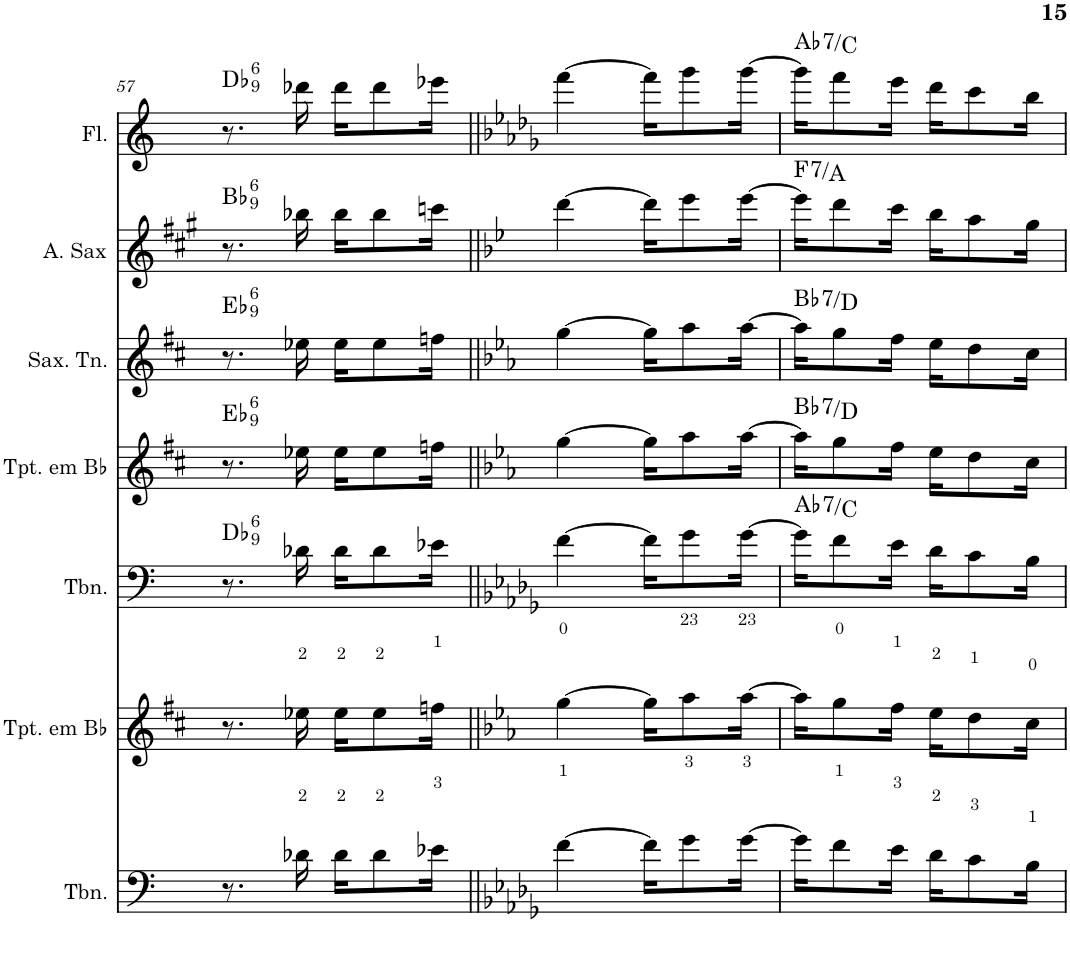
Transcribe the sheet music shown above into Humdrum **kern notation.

**kern	**kern	**kern	**harte	**kern	**harte	**kern	**harte	**kern	**harte	**kern	**harte
*part7	*part6	*part5	*part5	*part4	*part4	*part3	*part3	*part2	*part2	*part1	*part1
*staff7	*staff6	*staff5	*	*staff4	*	*staff3	*	*staff2	*	*staff1	*
*I"Trombone	*I"Trompete em Bb	*I"Trombone	*	*I"Trompete em Bb	*	*I"Saxofone Tenor	*	*I"Saxofone Alto	*	*I"Flauta Transversal	*
*I'Tbn.	*I'Tpt. em Bb	*I'Tbn.	*	*I'Tpt. em Bb	*	*I'Sax. Tn.	*	*	*	*I'Fl.	*
!!LO:PB:g=z
*clefF4	*clefG2	*clefF4	*	*clefG2	*	*clefG2	*	*clefG2	*	*clefG2	*
*	*Trd1c2	*	*	*Trd1c2	*	*Trd8c14	*	*Trd5c9	*	*	*
*k[]	*k[f#c#]	*k[]	*	*k[f#c#]	*	*k[f#c#]	*	*k[f#c#g#]	*	*k[]	*
*M2/4	*M2/4	*M2/4	*	*M2/4	*	*M2/4	*	*M2/4	*	*M2/4	*
=57	=57	=57	=57	=57	=57	=57	=57	=57	=57	=57	=57
!	!	!	!LO:H:kt=6	!	!LO:H:kt=6	!	!LO:H:kt=6	!	!LO:H:kt=6	!	!LO:H:kt=6
8.r	8.r	8.r	Db:maj6(9)	8.r	Eb:maj6(9)	8.r	Eb:maj6(9)	8.r	Bb:maj6(9)	8.r	Db:maj6(9)
16d-X\	16ee-X\	16d-X\	.	16ee-X\	.	16ee-X\	.	16bb-X\	.	16ddd-X\	.
16d-\KL	16ee-\KL	16d-\KL	.	16ee-\KL	.	16ee-\KL	.	16bb-\KL	.	16ddd-\KL	.
8d-\	8ee-\	8d-\	.	8ee-\	.	8ee-\	.	8bb-\	.	8ddd-\	.
16e-X\Jk	16ffn\Jk	16e-X\Jk	.	16ffn\Jk	.	16ffn\Jk	.	16cccn\Jk	.	16eee-X\Jk	.
=58||	=58||	=58||	=58||	=58||	=58||	=58||	=58||	=58||	=58||	=58||	=58||
*k[b-e-a-d-g-]	*k[b-e-a-]	*k[b-e-a-d-g-]	*	*k[b-e-a-]	*	*k[b-e-a-]	*	*k[b-e-]	*	*k[b-e-a-d-g-]	*
*b-:	*c:	*b-:	*	*c:	*	*c:	*	*g:	*	*b-:	*
[4f\	[4gg\	[4f\	.	[4gg\	.	[4gg\	.	[4ddd\	.	[4fff\	.
16f\KL]	16gg\KL]	16f\KL]	.	16gg\KL]	.	16gg\KL]	.	16ddd\KL]	.	16fff\KL]	.
8g-\	8aa-\	8g-\	.	8aa-\	.	8aa-\	.	8eee-\	.	8ggg-\	.
[16g-\Jk	[16aa-\Jk	[16g-\Jk	.	[16aa-\Jk	.	[16aa-\Jk	.	[16eee-\Jk	.	[16ggg-\Jk	.
=59	=59	=59	=59	=59	=59	=59	=59	=59	=59	=59	=59
!	!	!	!LO:H:kt=7	!	!LO:H:kt=7	!	!LO:H:kt=7	!	!LO:H:kt=7	!	!LO:H:kt=7
16g-\KL]	16aa-\KL]	16g-\KL]	Ab:7/3	16aa-\KL]	Bb:7/3	16aa-\KL]	Bb:7/3	16eee-\KL]	F:7/3	16ggg-\KL]	Ab:7/3
8f\	8gg\	8f\	.	8gg\	.	8gg\	.	8ddd\	.	8fff\	.
16e-\Jk	16ff\Jk	16e-\Jk	.	16ff\Jk	.	16ff\Jk	.	16ccc\Jk	.	16eee-\Jk	.
16d-\KL	16ee-\KL	16d-\KL	.	16ee-\KL	.	16ee-\KL	.	16bb-\KL	.	16ddd-\KL	.
8c\	8dd\	8c\	.	8dd\	.	8dd\	.	8aa\	.	8ccc\	.
16B-\Jk	16cc\Jk	16B-\Jk	.	16cc\Jk	.	16cc\Jk	.	16gg\Jk	.	16bb-\Jk	.
=	=	=	=	=	=	=	=	=	=	=	=
*-	*-	*-	*-	*-	*-	*-	*-	*-	*-	*-	*-
